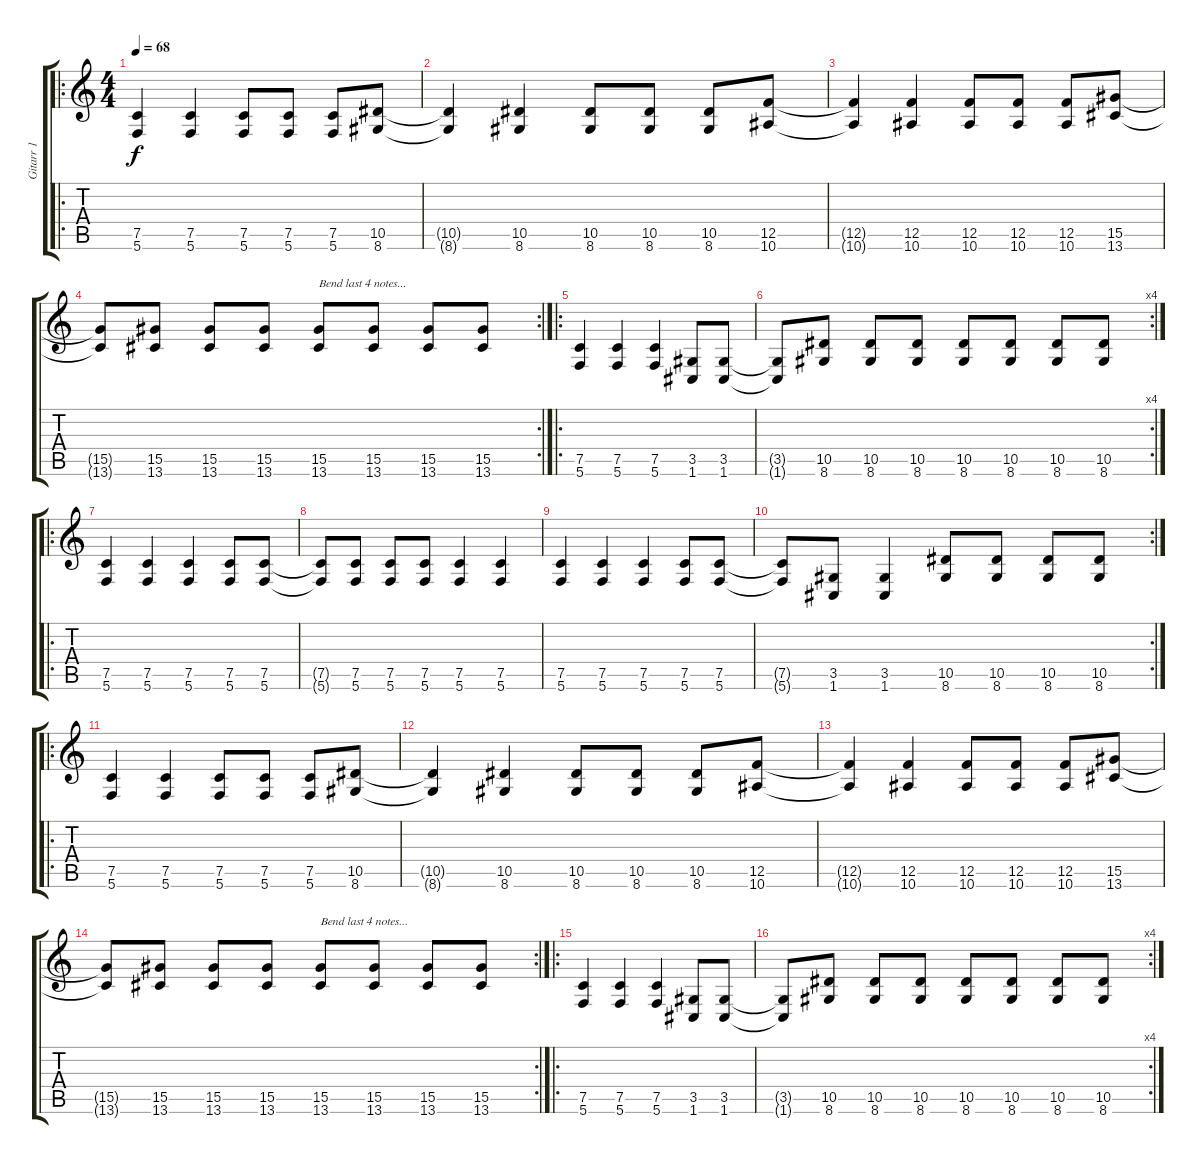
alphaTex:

\track ("Gitarr 1" "Gitarr 1") {instrument distortionguitar}
\staff {score tabs}
\tuning (C4 G3 Eb3 Bb2 F2 C2) {hide}
\ro
\ts (4 4)
\tempo 68
\clef g2
\ks c
(7.5 5.6).4{dy f} (7.5 5.6).4 (7.5 5.6).8 (7.5 5.6).8 (7.5 5.6).8 (10.5 8.6).8 |
(10.5{t} 8.6{t}).4 (10.5 8.6).4 (10.5 8.6).8 (10.5 8.6).8 (10.5 8.6).8 (12.5 10.6).8 |
(12.5{t} 10.6{t}).4 (12.5 10.6).4 (12.5 10.6).8 (12.5 10.6).8 (12.5 10.6).8 (15.5 13.6).8 |
\rc 2
(15.5{t} 13.6{t}).8 (15.5 13.6).8 (15.5 13.6).8 (15.5 13.6).8 (15.5 13.6).8{txt "Bend last 4 notes..."} (15.5 13.6).8 (15.5 13.6).8 (15.5 13.6).8 |
\ro
(7.5 5.6).4 (7.5 5.6).4 (7.5 5.6).4 (3.5 1.6).8 (3.5 1.6).8 |
\rc 4
(3.5{t} 1.6{t}).8 (10.5 8.6).8 (10.5 8.6).8 (10.5 8.6).8 (10.5 8.6).8 (10.5 8.6).8 (10.5 8.6).8 (10.5 8.6).8 |
\ro
(7.5 5.6).4 (7.5 5.6).4 (7.5 5.6).4 (7.5 5.6).8 (7.5 5.6).8 |
(7.5{t} 5.6{t}).8 (7.5 5.6).8 (7.5 5.6).8 (7.5 5.6).8 (7.5 5.6).4 (7.5 5.6).4 |
(7.5 5.6).4 (7.5 5.6).4 (7.5 5.6).4 (7.5 5.6).8 (7.5 5.6).8 |
\rc 2
(7.5{t} 5.6{t}).8 (3.5 1.6).8 (3.5 1.6).4 (10.5 8.6).8 (10.5 8.6).8 (10.5 8.6).8 (10.5 8.6).8 |
\ro
(7.5 5.6).4 (7.5 5.6).4 (7.5 5.6).8 (7.5 5.6).8 (7.5 5.6).8 (10.5 8.6).8 |
(10.5{t} 8.6{t}).4 (10.5 8.6).4 (10.5 8.6).8 (10.5 8.6).8 (10.5 8.6).8 (12.5 10.6).8 |
(12.5{t} 10.6{t}).4 (12.5 10.6).4 (12.5 10.6).8 (12.5 10.6).8 (12.5 10.6).8 (15.5 13.6).8 |
\rc 2
(15.5{t} 13.6{t}).8 (15.5 13.6).8 (15.5 13.6).8 (15.5 13.6).8 (15.5 13.6).8{txt "Bend last 4 notes..."} (15.5 13.6).8 (15.5 13.6).8 (15.5 13.6).8 |
\ro
(7.5 5.6).4 (7.5 5.6).4 (7.5 5.6).4 (3.5 1.6).8 (3.5 1.6).8 |
\rc 4
(3.5{t} 1.6{t}).8 (10.5 8.6).8 (10.5 8.6).8 (10.5 8.6).8 (10.5 8.6).8 (10.5 8.6).8 (10.5 8.6).8 (10.5 8.6).8
